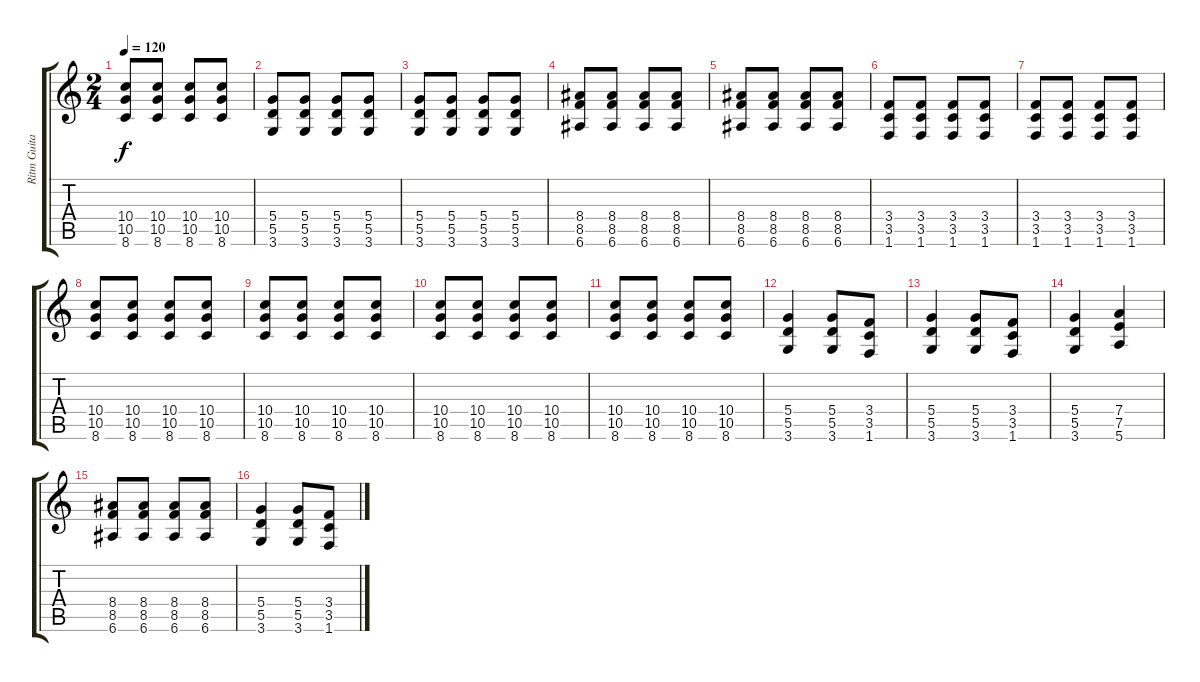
\track ("Ritm Guitar" "Ritm Guita") {instrument overdrivenguitar}
\staff {score tabs}
\tuning (E4 B3 G3 D3 A2 E2) {hide}
\ts (2 4)
\tempo 120
\clef g2
\ks c
(10.4 10.5 8.6).8{dy f} (10.4 10.5 8.6).8 (10.4 10.5 8.6).8 (10.4 10.5 8.6).8 |
(5.4 5.5 3.6).8 (5.4 5.5 3.6).8 (5.4 5.5 3.6).8 (5.4 5.5 3.6).8 |
(5.4 5.5 3.6).8 (5.4 5.5 3.6).8 (5.4 5.5 3.6).8 (5.4 5.5 3.6).8 |
(8.4 8.5 6.6).8 (8.4 8.5 6.6).8 (8.4 8.5 6.6).8 (8.4 8.5 6.6).8 |
(8.4 8.5 6.6).8 (8.4 8.5 6.6).8 (8.4 8.5 6.6).8 (8.4 8.5 6.6).8 |
(3.4 3.5 1.6).8 (3.4 3.5 1.6).8 (3.4 3.5 1.6).8 (3.4 3.5 1.6).8 |
(3.4 3.5 1.6).8 (3.4 3.5 1.6).8 (3.4 3.5 1.6).8 (3.4 3.5 1.6).8 |
(10.4 10.5 8.6).8 (10.4 10.5 8.6).8 (10.4 10.5 8.6).8 (10.4 10.5 8.6).8 |
(10.4 10.5 8.6).8 (10.4 10.5 8.6).8 (10.4 10.5 8.6).8 (10.4 10.5 8.6).8 |
(10.4 10.5 8.6).8 (10.4 10.5 8.6).8 (10.4 10.5 8.6).8 (10.4 10.5 8.6).8 |
(10.4 10.5 8.6).8 (10.4 10.5 8.6).8 (10.4 10.5 8.6).8 (10.4 10.5 8.6).8 |
(5.4 5.5 3.6).4 (5.4 5.5 3.6).8 (3.4 3.5 1.6).8 |
(5.4 5.5 3.6).4 (5.4 5.5 3.6).8 (3.4 3.5 1.6).8 |
(5.4 5.5 3.6).4 (7.4 7.5 5.6).4 |
(8.4 8.5 6.6).8 (8.4 8.5 6.6).8 (8.4 8.5 6.6).8 (8.4 8.5 6.6).8 |
(5.4 5.5 3.6).4 (5.4 5.5 3.6).8 (3.4 3.5 1.6).8
